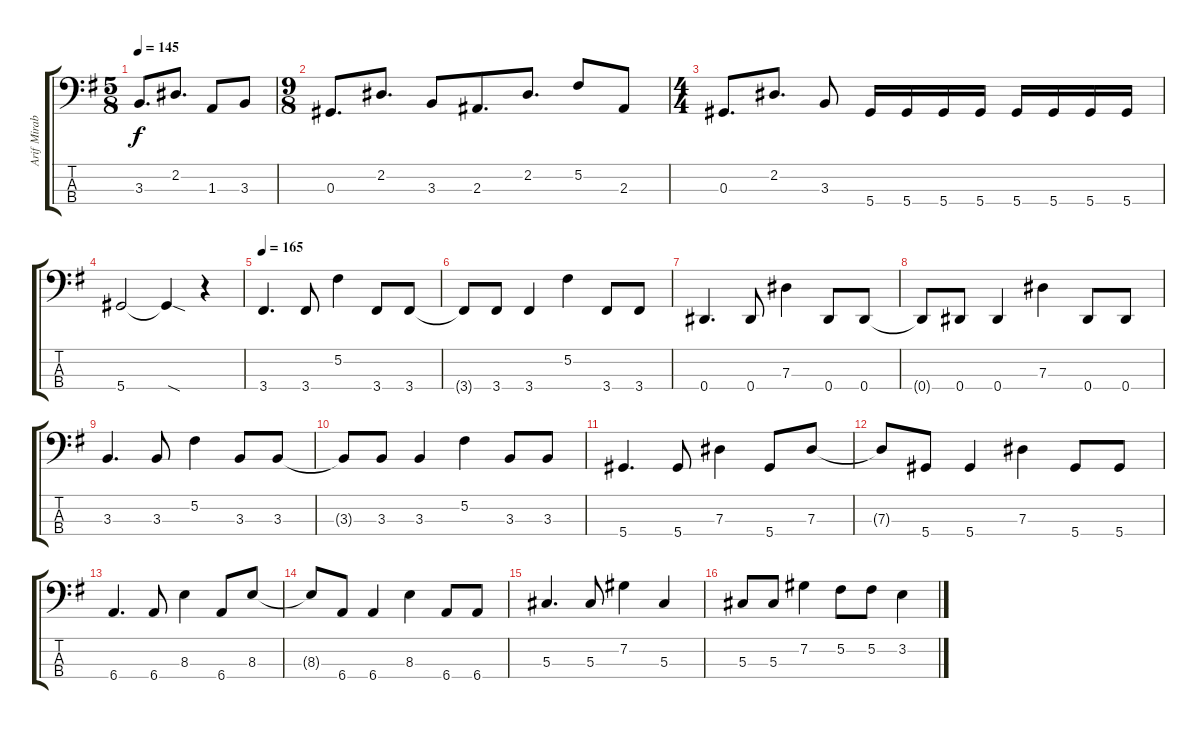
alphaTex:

\track ("Arif Mirabdolbaghi" "Arif Mirab") {instrument electricbassfinger}
\staff {score tabs}
\tuning (Gb2 Db2 Ab1 Eb1) {hide}
\ts (5 8)
\tempo 145
\clef f4
\ks g
3.3.8{d dy f} 2.2.8{d} 1.3.8 3.3.8 |
\ts (9 8)
0.3.8{d} 2.2.8{d} 3.3.8 2.3.8{d} 2.2.8{d} 5.2.8 2.3.8 |
\ts (4 4)
0.3.8{d} 2.2.8{d} 3.3.8 5.4.16 5.4.16 5.4.16 5.4.16 5.4.16 5.4.16 5.4.16 5.4.16 |
5.4.2 5.4{sod t}.4 r.4 |
\tempo 165
3.4.4{d} 3.4.8 5.2.4 3.4.8 3.4.8 |
3.4{t}.8 3.4.8 3.4.4 5.2.4 3.4.8 3.4.8 |
0.4.4{d} 0.4.8 7.3.4 0.4.8 0.4.8 |
0.4{t}.8 0.4.8 0.4.4 7.3.4 0.4.8 0.4.8 |
3.3.4{d} 3.3.8 5.2.4 3.3.8 3.3.8 |
3.3{t}.8 3.3.8 3.3.4 5.2.4 3.3.8 3.3.8 |
5.4.4{d} 5.4.8 7.3.4 5.4.8 7.3.8 |
7.3{t}.8 5.4.8 5.4.4 7.3.4 5.4.8 5.4.8 |
6.4.4{d} 6.4.8 8.3.4 6.4.8 8.3.8 |
8.3{t}.8 6.4.8 6.4.4 8.3.4 6.4.8 6.4.8 |
5.3.4{d} 5.3.8 7.2.4 5.3.4 |
5.3.8 5.3.8 7.2.4 5.2.8 5.2.8 3.2.4
